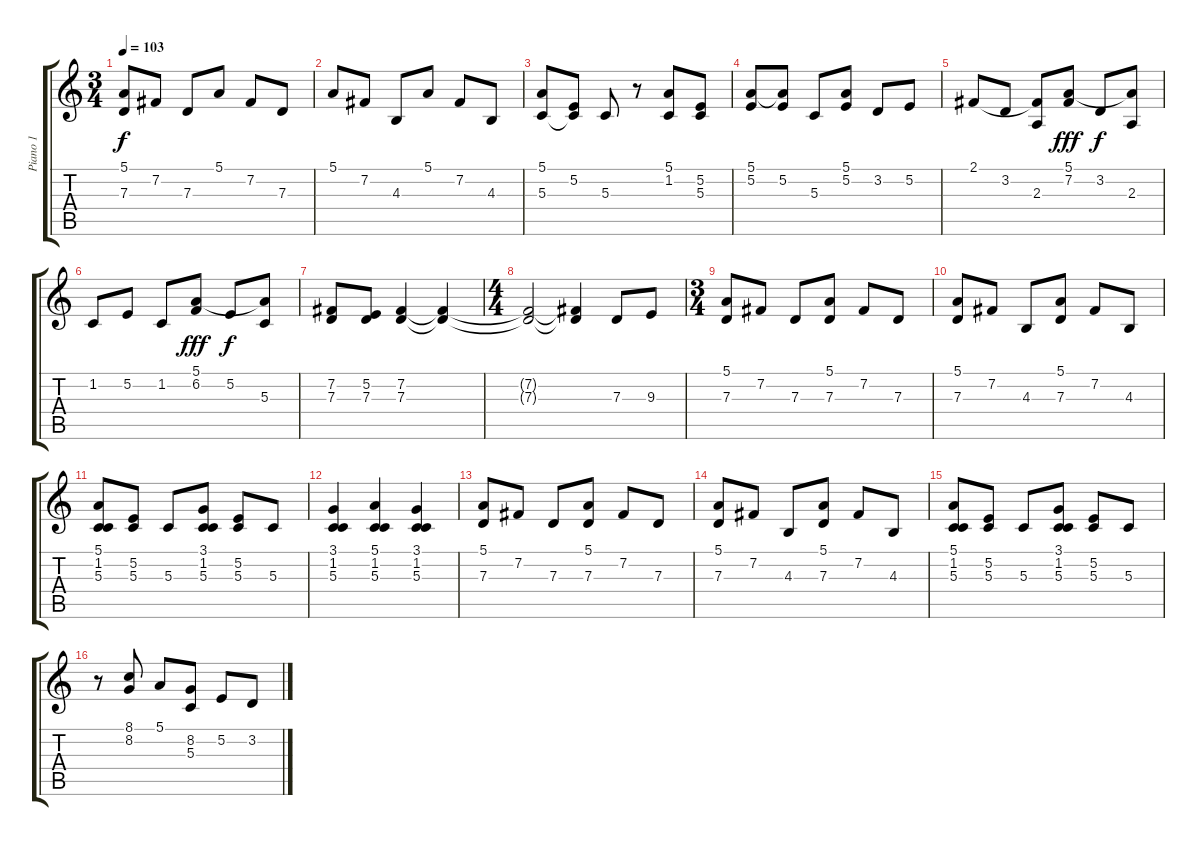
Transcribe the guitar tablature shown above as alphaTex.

\track ("Piano 1" "Piano 1") {instrument acousticgrandpiano}
\staff {score tabs}
\tuning (E4 B3 G3 D3 A2 E2) {hide}
\ts (3 4)
\tempo 103
\clef g2
\ks c
(5.1 7.3).8{dy f} 7.2.8 7.3.8 5.1.8 7.2.8 7.3.8 |
5.1.8 7.2.8 4.3.8 5.1.8 7.2.8 4.3.8 |
(5.1 5.3).8 (5.2 5.3{t}).8 5.3.8 r.8 (5.1 1.2).8 (5.2 5.3).8 |
(5.1 5.2).8 (5.1{t} 5.2).8 5.3.8 (5.1 5.2).8 3.2.8 5.2.8 |
2.1.8 3.2.8 (2.1{t} 2.3).8 (5.1 7.2).8{dy fff} 3.2.8{dy f} (5.1{t} 2.3).8 |
1.2.8 5.2.8 1.2.8 (5.1 6.2).8{dy fff} 5.2.8{dy f} (5.1{t} 5.3).8 |
(7.2 7.3).8 (5.2 7.3).8 (7.2 7.3).4 (7.2{t} 7.3{t}).4 |
\ts (4 4)
(7.2{t} 7.3{t}).2 (7.2{t} 7.3{t}).4 7.3.8 9.3.8 |
\ts (3 4)
(5.1 7.3).8 7.2.8 7.3.8 (5.1 7.3).8 7.2.8 7.3.8 |
(5.1 7.3).8 7.2.8 4.3.8 (5.1 7.3).8 7.2.8 4.3.8 |
(5.1 1.2 5.3).8 (5.2 5.3).8 5.3.8 (3.1 1.2 5.3).8 (5.2 5.3).8 5.3.8 |
(3.1 1.2 5.3).4 (5.1 1.2 5.3).4 (3.1 1.2 5.3).4 |
(5.1 7.3).8 7.2.8 7.3.8 (5.1 7.3).8 7.2.8 7.3.8 |
(5.1 7.3).8 7.2.8 4.3.8 (5.1 7.3).8 7.2.8 4.3.8 |
(5.1 1.2 5.3).8 (5.2 5.3).8 5.3.8 (3.1 1.2 5.3).8 (5.2 5.3).8 5.3.8 |
r.8 (8.1 8.2).8 5.1.8 (8.2 5.3).8 5.2.8 3.2.8
